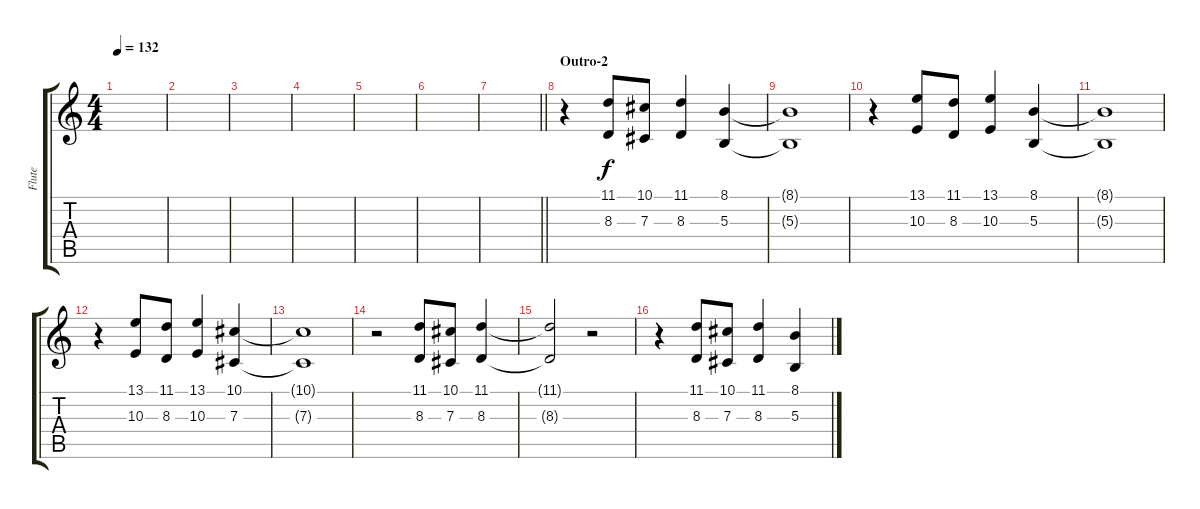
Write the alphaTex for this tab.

\track ("Flute" "Flute") {instrument flute}
\staff {score tabs}
\tuning (Eb4 Bb3 Gb3 Db3 Ab2 Eb2) {hide}
\ts (4 4)
\tempo 132
\clef g2
\ks c
|
|
|
|
|
|
\barLineRight lightlight
|
\section ("" "Outro-2")
r.4 (11.1 8.3).8 (10.1 7.3).8 (11.1 8.3).4 (8.1 5.3).4 |
(8.1{t} 5.3{t}).1 |
r.4 (13.1 10.3).8 (11.1 8.3).8 (13.1 10.3).4 (8.1 5.3).4 |
(8.1{t} 5.3{t}).1 |
r.4 (13.1 10.3).8 (11.1 8.3).8 (13.1 10.3).4 (10.1 7.3).4 |
(10.1{t} 7.3{t}).1 |
r.2 (11.1 8.3).8 (10.1 7.3).8 (11.1 8.3).4 |
(11.1{t} 8.3{t}).2 r.2 |
r.4 (11.1 8.3).8 (10.1 7.3).8 (11.1 8.3).4 (8.1 5.3).4
